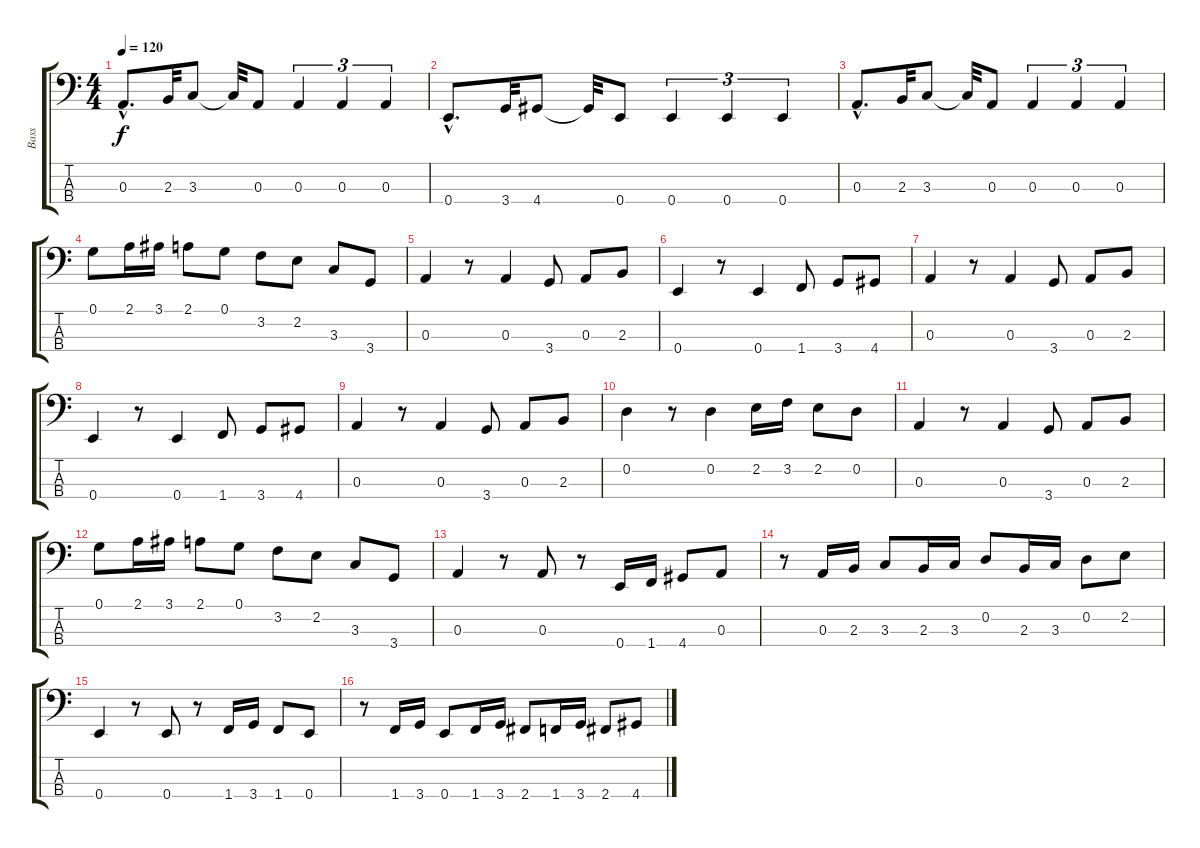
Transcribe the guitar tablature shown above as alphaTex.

\track ("Bass" "Bass") {instrument electricbassfinger}
\staff {score tabs}
\tuning (G2 D2 A1 E1) {hide}
\ts (4 4)
\tempo 120
\clef f4
\ks c
0.3{hac}.8{d dy f} 2.3.32 3.3.8 3.3{t}.32 0.3.8 0.3.4{tu (3 2)} 0.3.4{tu (3 2)} 0.3.4{tu (3 2)} |
0.4{hac}.8{d} 3.4.32 4.4.8 4.4{t}.32 0.4.8 0.4.4{tu (3 2)} 0.4.4{tu (3 2)} 0.4.4{tu (3 2)} |
0.3{hac}.8{d} 2.3.32 3.3.8 3.3{t}.32 0.3.8 0.3.4{tu (3 2)} 0.3.4{tu (3 2)} 0.3.4{tu (3 2)} |
0.1.8 2.1.16 3.1.16 2.1.8 0.1.8 3.2.8 2.2.8 3.3.8 3.4.8 |
0.3.4 r.8 0.3.4 3.4.8 0.3.8 2.3.8 |
0.4.4 r.8 0.4.4 1.4.8 3.4.8 4.4.8 |
0.3.4 r.8 0.3.4 3.4.8 0.3.8 2.3.8 |
0.4.4 r.8 0.4.4 1.4.8 3.4.8 4.4.8 |
0.3.4 r.8 0.3.4 3.4.8 0.3.8 2.3.8 |
0.2.4 r.8 0.2.4 2.2.16 3.2.16 2.2.8 0.2.8 |
0.3.4 r.8 0.3.4 3.4.8 0.3.8 2.3.8 |
0.1.8 2.1.16 3.1.16 2.1.8 0.1.8 3.2.8 2.2.8 3.3.8 3.4.8 |
0.3.4 r.8 0.3.8 r.8 0.4.16 1.4.16 4.4.8 0.3.8 |
r.8 0.3.16 2.3.16 3.3.8 2.3.16 3.3.16 0.2.8 2.3.16 3.3.16 0.2.8 2.2.8 |
0.4.4 r.8 0.4.8 r.8 1.4.16 3.4.16 1.4.8 0.4.8 |
r.8 1.4.16 3.4.16 0.4.8 1.4.16 3.4.16 2.4.8 1.4.16 3.4.16 2.4.8 4.4.8
